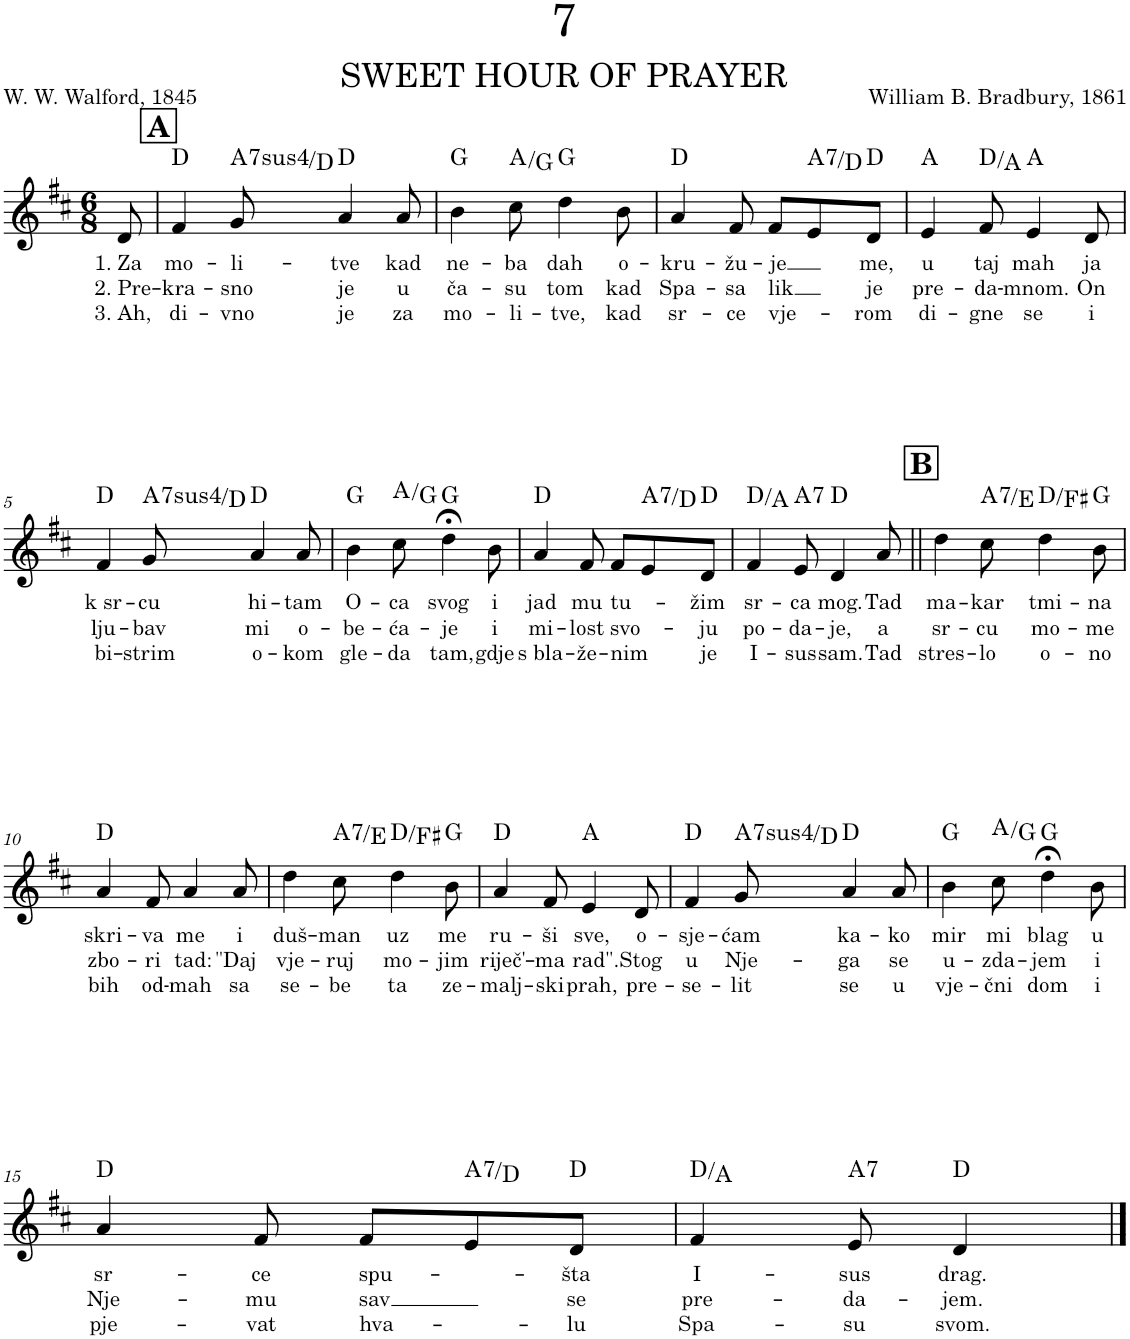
**kern	**text	**text	**text	**harte
*part1	*part1	*part1	*part1	*part1
*staff1	*staff1	*staff1	*staff1	*
*I"Soprano	*	*	*	*
*I'S.	*	*	*	*
*clefG2	*	*	*	*
*k[f#c#]	*	*	*	*
*M6/8	*	*	*	*
=	=	=	=	=
!	!LO:LY:b	!LO:LY:b	!LO:LY:b	!
8d/	1. Za	2. Pre-	3. Ah,	.
!!LO:REH:place=s1:a:B:cj:fs=14:t=A
=1	=1	=1	=1	=1
!	!LO:LY:b	!LO:LY:b	!LO:LY:b	!
4f#/	mo-	-kra-	di-	D:maj
!	!LO:LY:b	!LO:LY:b	!LO:LY:b	!LO:H:kt=74
8g/	-li-	-sno	-vno	A:sus4(7)/4
!	!LO:LY:b	!LO:LY:b	!LO:LY:b	!
4a/	-tve	je	je	D:maj
!	!LO:LY:b	!LO:LY:b	!LO:LY:b	!LO:H:kt=N.C.
8a/	kad	u	za	N
=2	=2	=2	=2	=2
!	!LO:LY:b	!LO:LY:b	!LO:LY:b	!
4b\	ne-	ča-	mo-	G:maj
!	!LO:LY:b	!LO:LY:b	!LO:LY:b	!
8cc#\	-ba	-su	-li-	A:maj/b7
!	!LO:LY:b	!LO:LY:b	!LO:LY:b	!
4dd\	dah	tom	-tve,	G:maj
!	!LO:LY:b	!LO:LY:b	!LO:LY:b	!LO:H:kt=N.C.
8b\	o-	kad	kad	N
=3	=3	=3	=3	=3
!	!LO:LY:b	!LO:LY:b	!LO:LY:b	!
4a/	-kru-	Spa-	sr-	D:maj
!	!LO:LY:b	!LO:LY:b	!LO:LY:b	!LO:H:kt=N.C.
8f#/	-žu-	-sa	-ce	N
!	!LO:LY:b	!LO:LY:b	!LO:LY:b	!LO:H:kt=N.C.
8f#/L	-je	lik	vje-	N
!	!	!	!	!LO:H:kt=7
8e/	.	.	.	A:7/4
!	!LO:LY:b	!LO:LY:b	!LO:LY:b	!
8d/J	me,	je	-rom	D:maj
=4	=4	=4	=4	=4
!	!LO:LY:b	!LO:LY:b	!LO:LY:b	!
4e/	u	pre-	di-	A:maj
!	!LO:LY:b	!LO:LY:b	!LO:LY:b	!
8f#/	taj	-da-	-gne	D:maj/5
!	!LO:LY:b	!LO:LY:b	!LO:LY:b	!
4e/	mah	-mnom.	se	A:maj
!	!LO:LY:b	!LO:LY:b	!LO:LY:b	!
8d/	ja	On	i	.
!!LO:LB:g=z
=5	=5	=5	=5	=5
!	!LO:LY:b	!LO:LY:b	!LO:LY:b	!
4f#/	k sr-	lju-	bi-	D:maj
!	!LO:LY:b	!LO:LY:b	!LO:LY:b	!LO:H:kt=74
8g/	-cu	-bav	-strim	A:sus4(7)/4
!	!LO:LY:b	!LO:LY:b	!LO:LY:b	!
4a/	hi-	mi	o-	D:maj
!	!LO:LY:b	!LO:LY:b	!LO:LY:b	!LO:H:kt=N.C.
8a/	-tam	o-	-kom	N
=6	=6	=6	=6	=6
!	!LO:LY:b	!LO:LY:b	!LO:LY:b	!
4b\	O-	-be-	gle-	G:maj
!	!LO:LY:b	!LO:LY:b	!LO:LY:b	!
8cc#\	-ca	-ća-	-da	A:maj/b7
!	!LO:LY:b	!LO:LY:b	!LO:LY:b	!
4dd;<\	svog	-je	tam,	G:maj
!	!LO:LY:b	!LO:LY:b	!LO:LY:b	!LO:H:kt=N.C.
8b\	i	i	gdje	N
=7	=7	=7	=7	=7
!	!LO:LY:b	!LO:LY:b	!LO:LY:b	!
4a/	jad	mi-	s bla-	D:maj
!	!LO:LY:b	!LO:LY:b	!LO:LY:b	!LO:H:kt=N.C.
8f#/	mu	-lost	-že-	N
!	!LO:LY:b	!LO:LY:b	!LO:LY:b	!LO:H:kt=N.C.
8f#/L	tu-	svo-	-nim	N
!	!	!	!	!LO:H:kt=7
8e/	.	.	.	A:7/4
!	!LO:LY:b	!LO:LY:b	!LO:LY:b	!
8d/J	-žim	-ju	je	D:maj
=8	=8	=8	=8	=8
!	!LO:LY:b	!LO:LY:b	!LO:LY:b	!
4f#/	sr-	po-	I-	D:maj/5
!	!LO:LY:b	!LO:LY:b	!LO:LY:b	!LO:H:kt=7
8e/	-ca	-da-	-sus	A:7
!	!LO:LY:b	!LO:LY:b	!LO:LY:b	!
4d/	mog.	-je,	sam.	D:maj
!	!LO:LY:b	!LO:LY:b	!LO:LY:b	!
8a/	Tad	a	Tad	.
!!LO:REH:place=s1:a:B:cj:fs=14:t=B
=9||	=9||	=9||	=9||	=9||
!	!LO:LY:b	!LO:LY:b	!LO:LY:b	!LO:H:kt=N.C.
4dd\	ma-	sr-	stres-	N
!	!LO:LY:b	!LO:LY:b	!LO:LY:b	!LO:H:kt=7
8cc#\	-kar	-cu	-lo	A:7/5
!	!LO:LY:b	!LO:LY:b	!LO:LY:b	!
4dd\	tmi-	mo-	o-	D:maj/3
!	!LO:LY:b	!LO:LY:b	!LO:LY:b	!
8b\	-na	-me	-no	G:maj
!!LO:LB:g=z
=10	=10	=10	=10	=10
!	!LO:LY:b	!LO:LY:b	!LO:LY:b	!
4a/	skri-	zbo-	bih	D:maj
!	!LO:LY:b	!LO:LY:b	!LO:LY:b	!LO:H:kt=N.C.
8f#/	-va	-ri	od-	N
!	!LO:LY:b	!LO:LY:b	!LO:LY:b	!LO:H:kt=N.C.
4a/	me	tad:	-mah	N
!	!LO:LY:b	!LO:LY:b	!LO:LY:b	!LO:H:kt=N.C.
8a/	i	"Daj	sa	N
=11	=11	=11	=11	=11
!	!LO:LY:b	!LO:LY:b	!LO:LY:b	!LO:H:kt=N.C.
4dd\	duš-	vje-	se-	N
!	!LO:LY:b	!LO:LY:b	!LO:LY:b	!LO:H:kt=7
8cc#\	-man	-ruj	-be	A:7/5
!	!LO:LY:b	!LO:LY:b	!LO:LY:b	!
4dd\	uz	mo-	ta	D:maj/3
!	!LO:LY:b	!LO:LY:b	!LO:LY:b	!
8b\	me	-jim	ze-	G:maj
=12	=12	=12	=12	=12
!	!LO:LY:b	!LO:LY:b	!LO:LY:b	!
4a/	ru-	-riječ'-	-malj-	D:maj
!	!LO:LY:b	!LO:LY:b	!LO:LY:b	!LO:H:kt=N.C.
8f#/	-ši	-ma	-ski	N
!	!LO:LY:b	!LO:LY:b	!LO:LY:b	!
4e/	sve,	rad".	-prah,	A:maj
!	!LO:LY:b	!LO:LY:b	!LO:LY:b	!
8d/	o-	Stog	pre-	.
=13	=13	=13	=13	=13
!	!LO:LY:b	!LO:LY:b	!LO:LY:b	!
4f#/	-sje-	u	-se-	D:maj
!	!LO:LY:b	!LO:LY:b	!LO:LY:b	!LO:H:kt=74
8g/	-ćam	Nje-	-lit	A:sus4(7)/4
!	!LO:LY:b	!LO:LY:b	!LO:LY:b	!
4a/	ka-	-ga	se	D:maj
!	!LO:LY:b	!LO:LY:b	!LO:LY:b	!LO:H:kt=N.C.
8a/	-ko	se	u	N
=14	=14	=14	=14	=14
!	!LO:LY:b	!LO:LY:b	!LO:LY:b	!
4b\	mir	u-	vje-	G:maj
!	!LO:LY:b	!LO:LY:b	!LO:LY:b	!
8cc#\	mi	-zda-	-čni	A:maj/b7
!	!LO:LY:b	!LO:LY:b	!LO:LY:b	!
4dd;<\	blag	-jem	dom	G:maj
!	!LO:LY:b	!LO:LY:b	!LO:LY:b	!LO:H:kt=N.C.
8b\	u	i	i	N
!!LO:LB:g=z
=15	=15	=15	=15	=15
!	!LO:LY:b	!LO:LY:b	!LO:LY:b	!
4a/	sr-	Nje-	pje-	D:maj
!	!LO:LY:b	!LO:LY:b	!LO:LY:b	!LO:H:kt=N.C.
8f#/	-ce	-mu	-vat	N
!	!LO:LY:b	!LO:LY:b	!LO:LY:b	!LO:H:kt=N.C.
8f#/L	spu-	sav	hva-	N
!	!	!	!	!LO:H:kt=7
8e/	.	.	.	A:7/4
!	!LO:LY:b	!LO:LY:b	!LO:LY:b	!
8d/J	-šta	se	-lu	D:maj
=16	=16	=16	=16	=16
!	!LO:LY:b	!LO:LY:b	!LO:LY:b	!
4f#/	I-	pre-	Spa-	D:maj/5
!	!LO:LY:b	!LO:LY:b	!LO:LY:b	!LO:H:kt=7
8e/	-sus	-da-	-su	A:7
!	!LO:LY:b	!LO:LY:b	!LO:LY:b	!
4d/	drag.	-jem.	svom.	D:maj
==	==	==	==	==
*-	*-	*-	*-	*-
